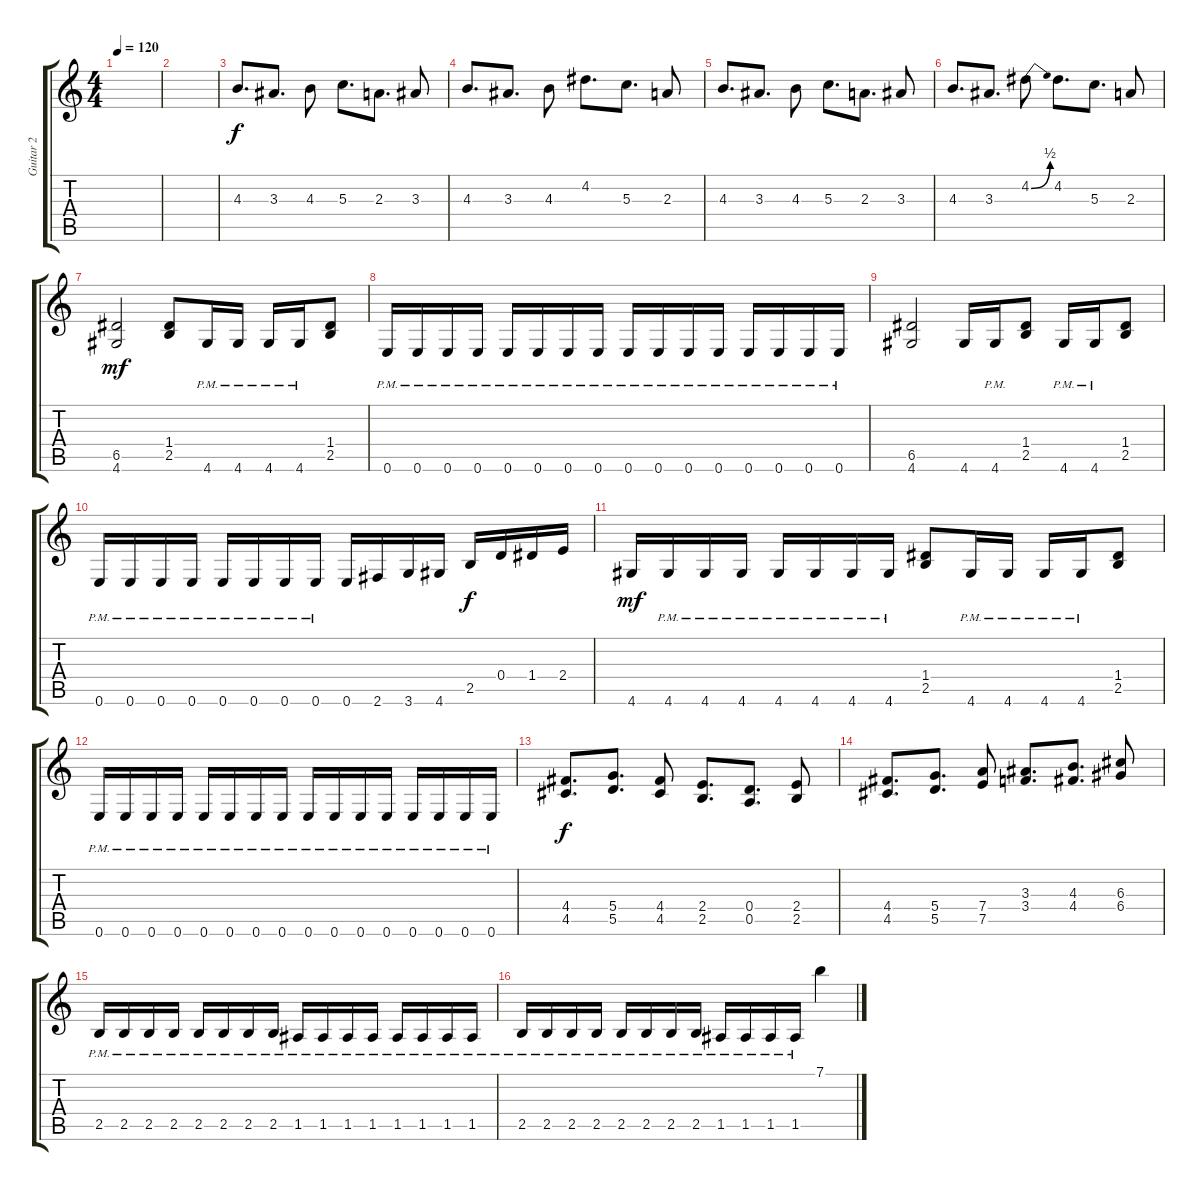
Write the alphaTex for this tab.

\track ("Guitar 2" "Guitar 2") {instrument distortionguitar}
\staff {score tabs}
\tuning (E4 B3 G3 D3 A2 E2) {hide}
\ts (4 4)
\tempo 120
\clef g2
\ks c
|
|
4.3.8{d volume 12} 3.3.8{d} 4.3.8 5.3.8{d} 2.3.8{d} 3.3.8 |
4.3.8{d} 3.3.8{d} 4.3.8 4.2.8{d} 5.3.8{d} 2.3.8 |
4.3.8{d} 3.3.8{d} 4.3.8 5.3.8{d} 2.3.8{d} 3.3.8 |
4.3.8{d} 3.3.8{d} 4.2{be (bend 0 0 60 2)}.8 4.2.8{d} 5.3.8{d} 2.3.8 |
(6.5 4.6).2{dy mf} (1.4 2.5).8 4.6{pm}.16 4.6{pm}.16 4.6{pm}.16 4.6{pm}.16 (1.4 2.5).8 |
0.6{pm}.16 0.6{pm}.16 0.6{pm}.16 0.6{pm}.16 0.6{pm}.16 0.6{pm}.16 0.6{pm}.16 0.6{pm}.16 0.6{pm}.16 0.6{pm}.16 0.6{pm}.16 0.6{pm}.16 0.6{pm}.16 0.6{pm}.16 0.6{pm}.16 0.6{pm}.16 |
(6.5 4.6).2 4.6.16 4.6{pm}.16 (1.4 2.5).8 4.6{pm}.16 4.6{pm}.16 (1.4 2.5).8 |
0.6{pm}.16 0.6{pm}.16 0.6{pm}.16 0.6{pm}.16 0.6{pm}.16 0.6{pm}.16 0.6{pm}.16 0.6{pm}.16 0.6.16{volume 13} 2.6.16 3.6.16 4.6.16 2.5.16{dy f} 0.4.16 1.4.16 2.4.16 |
4.6.16{dy mf volume 11} 4.6{pm}.16 4.6{pm}.16 4.6{pm}.16 4.6{pm}.16 4.6{pm}.16 4.6{pm}.16 4.6{pm}.16 (1.4 2.5).8 4.6{pm}.16 4.6{pm}.16 4.6{pm}.16 4.6{pm}.16 (1.4 2.5).8 |
0.6{pm}.16 0.6{pm}.16 0.6{pm}.16 0.6{pm}.16 0.6{pm}.16 0.6{pm}.16 0.6{pm}.16 0.6{pm}.16 0.6{pm}.16 0.6{pm}.16 0.6{pm}.16 0.6{pm}.16 0.6{pm}.16 0.6{pm}.16 0.6{pm}.16 0.6{pm}.16 |
(4.4 4.5).8{d dy f} (5.4 5.5).8{d} (4.4 4.5).8 (2.4 2.5).8{d} (0.4 0.5).8{d} (2.4 2.5).8 |
(4.4 4.5).8{d} (5.4 5.5).8{d} (7.4 7.5).8 (3.3 3.4).8{d} (4.3 4.4).8{d} (6.3 6.4).8 |
2.5{pm}.16 2.5{pm}.16 2.5{pm}.16 2.5{pm}.16 2.5{pm}.16 2.5{pm}.16 2.5{pm}.16 2.5{pm}.16 1.5{pm}.16 1.5{pm}.16 1.5{pm}.16 1.5{pm}.16 1.5{pm}.16 1.5{pm}.16 1.5{pm}.16 1.5{pm}.16 |
2.5{pm}.16 2.5{pm}.16 2.5{pm}.16 2.5{pm}.16 2.5{pm}.16 2.5{pm}.16 2.5{pm}.16 2.5{pm}.16 1.5{pm}.16 1.5{pm}.16 1.5{pm}.16 1.5{pm}.16 7.1{sl}.4{volume 16}
